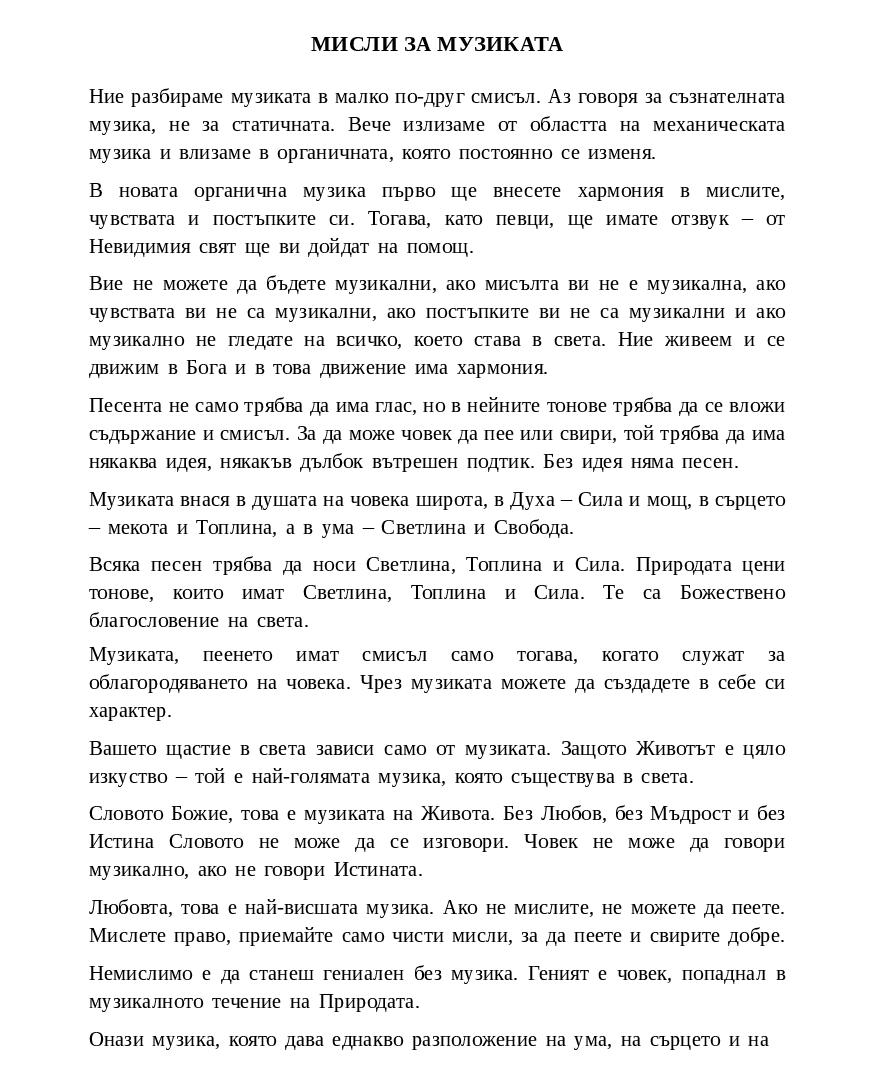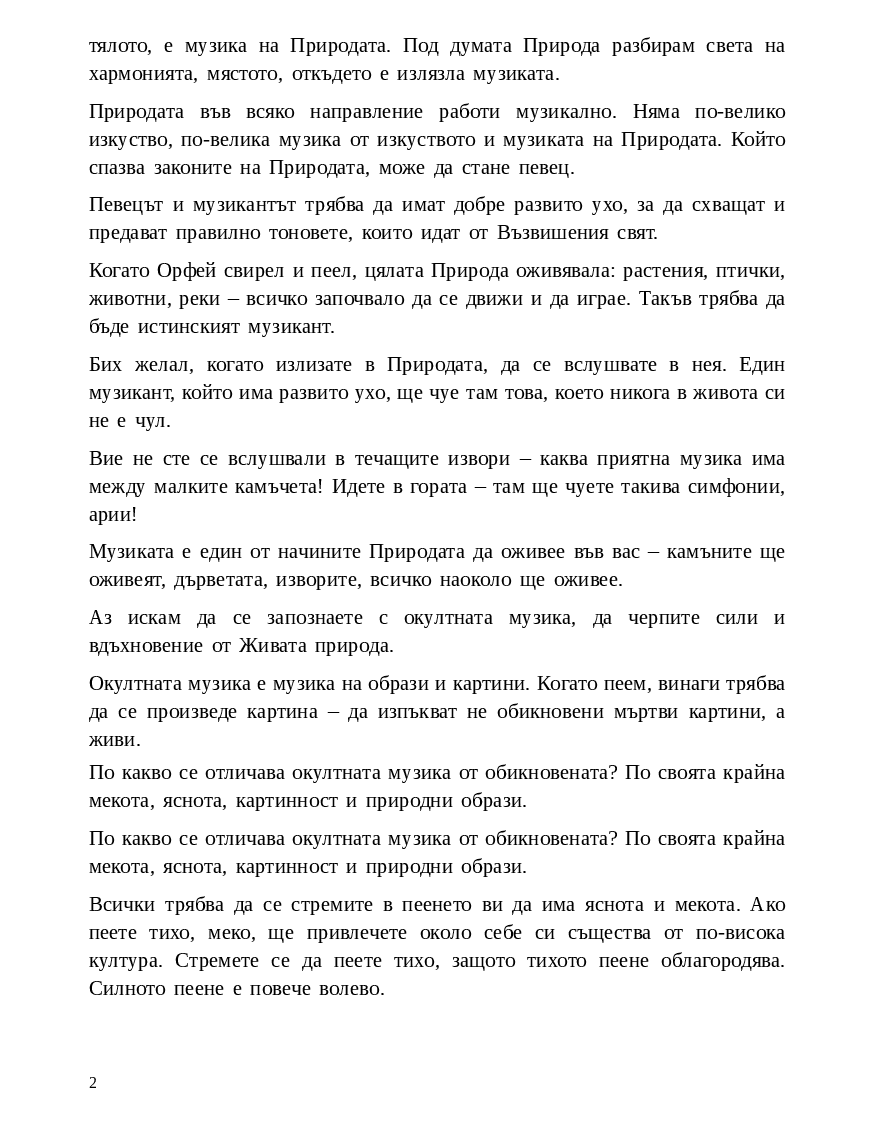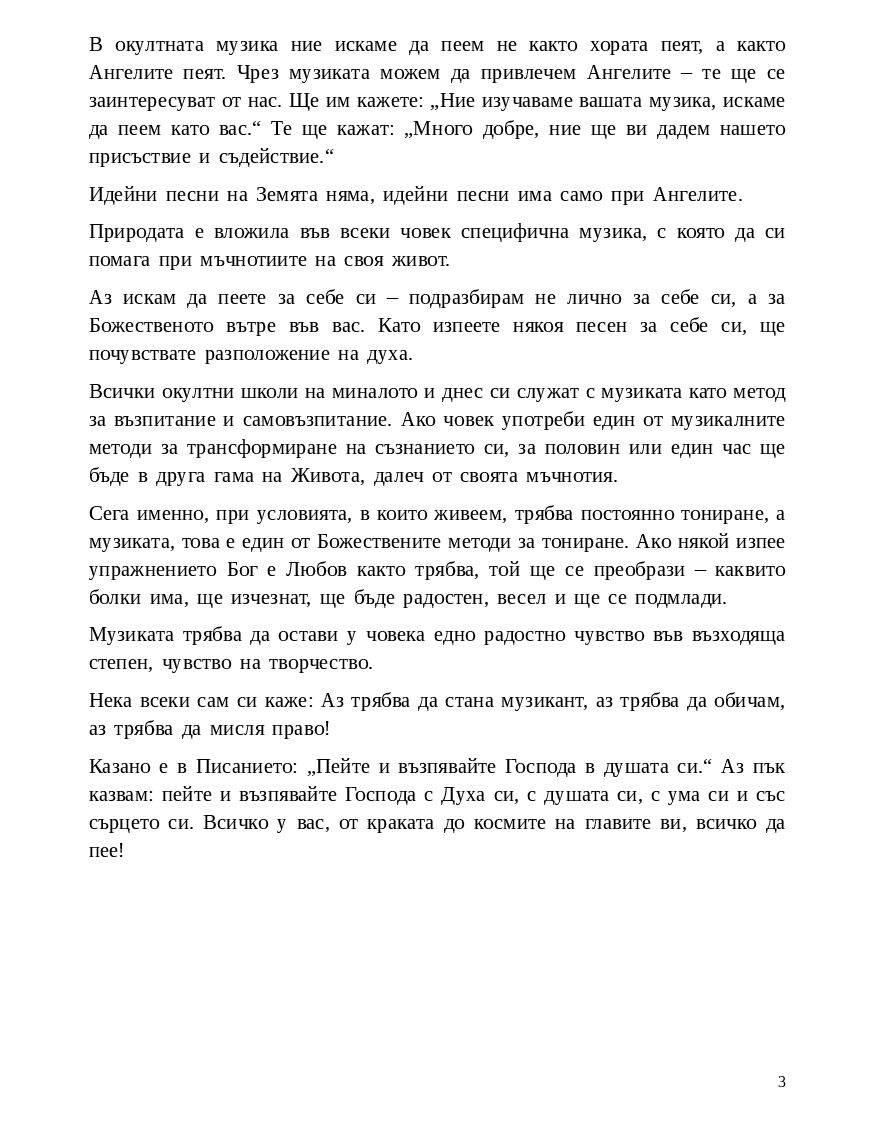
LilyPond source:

\version "2.24.2"

% include paper part and global functions
\include "include/globals.ily"

\bookpart {
  \paper {
    print-all-headers = ##f
    print-page-number = ##t
    print-first-page-number = ##f

    % put page numbers on the bottom
    oddHeaderMarkup = \markup ""
    evenHeaderMarkup = \markup ""
    oddFooterMarkup = \markup
    \fill-line {
      ""
      \if \should-print-page-number \fromproperty #'page:page-number-string
    }
    evenFooterMarkup = \markup
    \fill-line {
      \if \should-print-page-number \fromproperty #'page:page-number-string
      ""
    }

    left-margin = 1.5\cm
    right-margin = 1.5\cm
    top-margin = 1.6\cm
    bottom-margin = 1.2\cm
    ragged-bottom = ##t % do not spread the staves to fill the whole vertical space


  }

  \tocItem \markup "Мисли за музиката"
  \markup \fontsize  #+3.0 { \fill-line \bold {"МИСЛИ ЗА МУЗИКАТА"} }

  \markup \fontsize #+2.5 {
    \vspace #1.5 \override #'(baseline-skip . 2.7)
    \justify {

      Ние разбираме музиката в малко по-друг смисъл. Аз говоря за съзнателната музика, не за статичната. Вече излизаме от областта на механическата музика и влизаме в органичната, която постоянно се изменя.

    }
  }
  \markup \fontsize #+2.5 {
    \vspace #0.9  \override #'(baseline-skip . 2.7)
    \justify {
      В новата органична музика първо ще внесете хармония в мислите, чувствата и постъпките си. Тогава, като певци, ще имате отзвук – от Невидимия свят ще ви дойдат на помощ.

    }
  }

  \markup \fontsize #+2.5 {
    \vspace #0.9  \override #'(baseline-skip . 2.7)
    \justify {
      Вие не можете да бъдете музикални, ако мисълта ви не е музикална, ако чувствата ви не са музикални, ако постъпките ви не са музикални и ако музикално не гледате на всичко, което става в света. Ние живеем и се движим в Бога и в това движение има хармония.
    }
  }
  \markup \fontsize #+2.5 {
    \vspace #0.9  \override #'(baseline-skip . 2.7)
    \justify {

      Песента не само трябва да има глас, но в нейните тонове трябва да се вложи съдържание и смисъл. За да може човек да пее или свири, той трябва да има някаква идея, някакъв дълбок вътрешен подтик. Без идея няма песен.
    }
  }
  \markup \fontsize #+2.5 {
    \vspace #0.9  \override #'(baseline-skip . 2.7)
    \justify {

      Музиката внася в душата на човека широта, в Духа – Сила и мощ, в сърцето – мекота и Топлина, а в ума – Светлина и Свобода.
    }
  }

  \markup \fontsize #+2.5 {
    \vspace #0.9  \override #'(baseline-skip . 2.7)
    \justify {
      Всяка песен трябва да носи Светлина, Топлина и Сила. Природата цени тонове, които имат Светлина, Топлина и Сила. Те са Божествено благословение на света.
    }
  }

  \markup \fontsize #+2.5 {
    \vspace #0.9  \override #'(baseline-skip . 2.7)
    \justify {

      Музиката, пеенето имат смисъл само тогава, когато служат за облагородяването на човека. Чрез музиката можете да създадете в себе си характер.
    }
  }

  \markup \fontsize #+2.5 {
    \vspace #0.9  \override #'(baseline-skip . 2.7)
    \justify {
      Вашето щастие в света зависи само от музиката. Защото Животът е цяло изкуство – той е най-голямата музика, която съществува в света.
    }
  }

  \markup \fontsize #+2.5 {
    \vspace #0.9  \override #'(baseline-skip . 2.7)
    \justify {

      Словото Божие, това е музиката на Живота. Без Любов, без Мъдрост и без Истина Словото не може да се изговори. Човек не може да говори музикално, ако не говори Истината.
    }
  }

  \markup \fontsize #+2.5 {
    \vspace #0.9 \override #'(baseline-skip . 2.7)
    \justify {
      Любовта, това е най-висшата музика. Ако не мислите, не можете да пеете. Мислете право, приемайте само чисти мисли, за да пеете и свирите добре.
    }
  }

  \markup \fontsize #+2.5 {
    \vspace #0.9 \override #'(baseline-skip . 2.7)
    \justify {

      Немислимо е да станеш гениален без музика. Геният е човек, попаднал в музикалното течение на Природата.


    }
  }



  \markup \fontsize #+2.5 {
    \vspace #0.9 \override #'(baseline-skip . 2.7)
    \justify {

      Онази музика, която дава еднакво разположение на ума, на сърцето и на 
    }
  }

  \pageBreak

  \markup \fontsize #+2.5 {
    \vspace #0.9 \override #'(baseline-skip . 2.7)
    \justify {

  тялото, е музика на Природата. Под думата Природа разбирам света на хармонията, мястото, откъдето е излязла музиката.

    }
  }

  \markup \fontsize #+2.5 {
    \vspace #0.9 \override #'(baseline-skip . 2.7)
    \justify {
      Природата във всяко направление работи музикално. Няма по-велико изкуство, по-велика музика от изкуството и музиката на Природата. Който спазва законите на Природата, може да стане певец.


    }
  }
  \markup \fontsize #+2.5 {
    \vspace #0.9 \override #'(baseline-skip . 2.7)
    \justify {

      Певецът и музикантът трябва да имат добре развито ухо, за да схващат и предават правилно тоновете, които идат от Възвишения свят.

    }
  }
  \markup \fontsize #+2.5 {
    \vspace #0.9 \override #'(baseline-skip . 2.7)
    \justify {

      Когато Орфей свирел и пеел, цялата Природа оживявала: растения, птички, животни, реки – всичко започвало да се движи и да играе. Такъв трябва да бъде истинският музикант.

    }
  }
  \markup \fontsize #+2.5 {
    \vspace #0.9 \override #'(baseline-skip . 2.7)
    \justify {

      Бих желал, когато излизате в Природата, да се вслушвате в нея. Един музикант, който има развито ухо, ще чуе там това, което никога в живота си не е чул.

    }
  }
  \markup \fontsize #+2.5 {
    \vspace #0.9 \override #'(baseline-skip . 2.7)
    \justify {

      Вие не сте се вслушвали в течащите извори – каква приятна музика има между малките камъчета! Идете в гората – там ще чуете такива симфонии, арии!

    }
  }
  \markup \fontsize #+2.5 {
    \vspace #0.9 \override #'(baseline-skip . 2.7)
    \justify {

      Музиката е един от начините Природата да оживее във вас – камъните ще оживеят, дърветата, изворите, всичко наоколо ще оживее.

    }
  }
  \markup \fontsize #+2.5 {
    \vspace #0.9 \override #'(baseline-skip . 2.7)
    \justify {

      Аз искам да се запознаете с окултната музика, да черпите сили и вдъхновение от Живата природа.

    }
  }


  \markup \fontsize #+2.5 {
    \vspace #0.9 \override #'(baseline-skip . 2.7)
    \justify {

      Окултната музика е музика на образи и картини. Когато пеем, винаги трябва да се произведе картина – да изпъкват не обикновени мъртви картини, а живи.

    }
  }


  \markup \fontsize #+2.5 {
    \vspace #0.9 \override #'(baseline-skip . 2.7)
    \justify {

      По какво се отличава окултната музика от обикновената? По своята крайна мекота, яснота, картинност и природни образи.

    }
  }


  \markup \fontsize #+2.5 {
    \vspace #0.9 \override #'(baseline-skip . 2.7)
    \justify {

      По какво се отличава окултната музика от обикновената? По своята крайна мекота, яснота, картинност и природни образи.

    }
  }


  \markup \fontsize #+2.5 {
    \vspace #0.9 \override #'(baseline-skip . 2.7)
    \justify {


      Всички трябва да се стремите в пеенето ви да има яснота и мекота. Ако пеете тихо, меко, ще привлечете около себе си същества от по-висока култура. Стремете се да пеете тихо, защото тихото пеене облагородява. Силното пеене е повече волево.

    }
  }


  \markup \fontsize #+2.5 {
    \vspace #0.9 \override #'(baseline-skip . 2.7)
    \justify {

      В окултната музика ние искаме да пеем не както хората пеят, а както Ангелите пеят. Чрез музиката можем да привлечем Ангелите – те ще се заинтересуват от нас. Ще им кажете: „Ние изучаваме вашата музика, искаме да пеем като вас.“ Те ще кажат: „Много добре, ние ще ви дадем нашето присъствие и съдействие.“

    }
  }


  \markup \fontsize #+2.5 {
    \vspace #0.9 \override #'(baseline-skip . 2.7)
    \justify {

      Идейни песни на Земята няма, идейни песни има само при Ангелите.

    }
  }


  \markup \fontsize #+2.5 {
    \vspace #0.9 \override #'(baseline-skip . 2.7)
    \justify {


      Природата е вложила във всеки човек специфична музика, с която да си помага при мъчнотиите на своя живот.
    }
  }


  \markup \fontsize #+2.5 {
    \vspace #0.9 \override #'(baseline-skip . 2.7)
    \justify {
      Аз искам да пеете за себе си – подразбирам не лично за себе си, а за Божественото вътре във вас. Като изпеете някоя песен за себе си, ще почувствате разположение на духа.


    }
  }


  \markup \fontsize #+2.5 {
    \vspace #0.9 \override #'(baseline-skip . 2.7)
    \justify {
      Всички окултни школи на миналото и днес си служат с музиката като метод за възпитание и самовъзпитание. Ако човек употреби един от музикалните методи за трансформиране на съзнанието си, за половин или един час ще бъде в друга гама на Живота, далеч от своята мъчнотия.



    }
  }


  \markup \fontsize #+2.5 {
    \vspace #0.9 \override #'(baseline-skip . 2.7)
    \justify {

      Сега именно, при условията, в които живеем, трябва постоянно тониране, а музиката, това е един от Божествените методи за тониране. Ако някой изпее упражнението Бог е Любов както трябва, той ще се преобрази – каквито болки има, ще изчезнат, ще бъде радостен, весел и ще се подмлади.

    }
  }


  \markup \fontsize #+2.5 {
    \vspace #0.9 \override #'(baseline-skip . 2.7)
    \justify {

      Музиката трябва да остави у човека едно радостно чувство във възходяща степен, чувство на творчество.

    }
  }


  \markup \fontsize #+2.5 {
    \vspace #0.9 \override #'(baseline-skip . 2.7)
    \justify {

      Нека всеки сам си каже: Аз трябва да стана музикант, аз трябва да обичам, аз трябва да мисля право!

    }
  }


  \markup \fontsize #+2.5 {
    \vspace #0.9 \override #'(baseline-skip . 2.7)
    \justify {

      Казано е в Писанието: „Пейте и възпявайте Господа в душата си.“ Аз пък казвам: пейте и възпявайте Господа с Духа си, с душата си, с ума си и със сърцето си. Всичко у вас, от краката до космите на главите ви, всичко да пее!

    }
  }



} % bookpart



% Più mosso
% „Weiße Bruderschaft“
